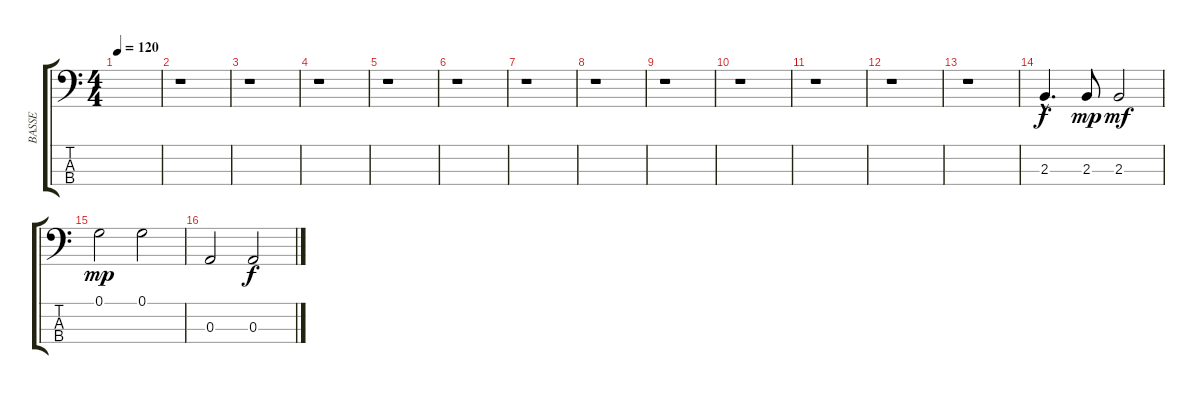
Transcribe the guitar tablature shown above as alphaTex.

\track ("BASSE" "BASSE") {instrument fretlessbass}
\staff {score tabs}
\tuning (G2 D2 A1 E1) {hide}
\ts (4 4)
\tempo 120
\clef f4
\ks c
|
r.1 |
r.1 |
r.1 |
r.1 |
r.1 |
r.1 |
r.1 |
r.1 |
r.1 |
r.1 |
r.1 |
r.1 |
2.3{hac}.4{d} 2.3.8{dy mp} 2.3.2{dy mf} |
0.1.2{dy mp} 0.1.2 |
0.3.2 0.3.2{dy f}
